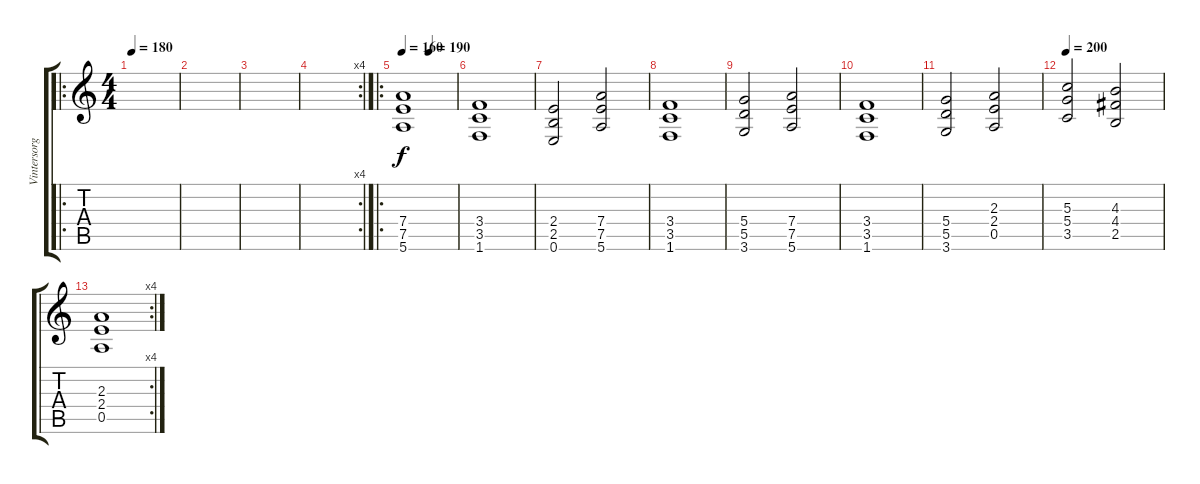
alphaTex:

\track ("Vintersorg-Guitar (Dist.)" "Vintersorg") {instrument distortionguitar}
\staff {score tabs}
\tuning (E4 B3 G3 D3 A2 E2) {hide}
\ro
\ts (4 4)
\tempo 180
\clef g2
\ks c
|
|
|
\rc 4
|
\ro
\tempo 165
\tempo (190 0.5)
\tempo 160
(7.4 7.5 5.6).1 |
(3.4 3.5 1.6).1 |
(2.4 2.5 0.6).2 (7.4 7.5 5.6).2 |
(3.4 3.5 1.6).1 |
(5.4 5.5 3.6).2 (7.4 7.5 5.6).2 |
(3.4 3.5 1.6).1 |
(5.4 5.5 3.6).2 (2.3 2.4 0.5).2 |
\tempo 200
(5.3 5.4 3.5).2 (4.3 4.4 2.5).2 |
\rc 4
(2.3 2.4 0.5).1
